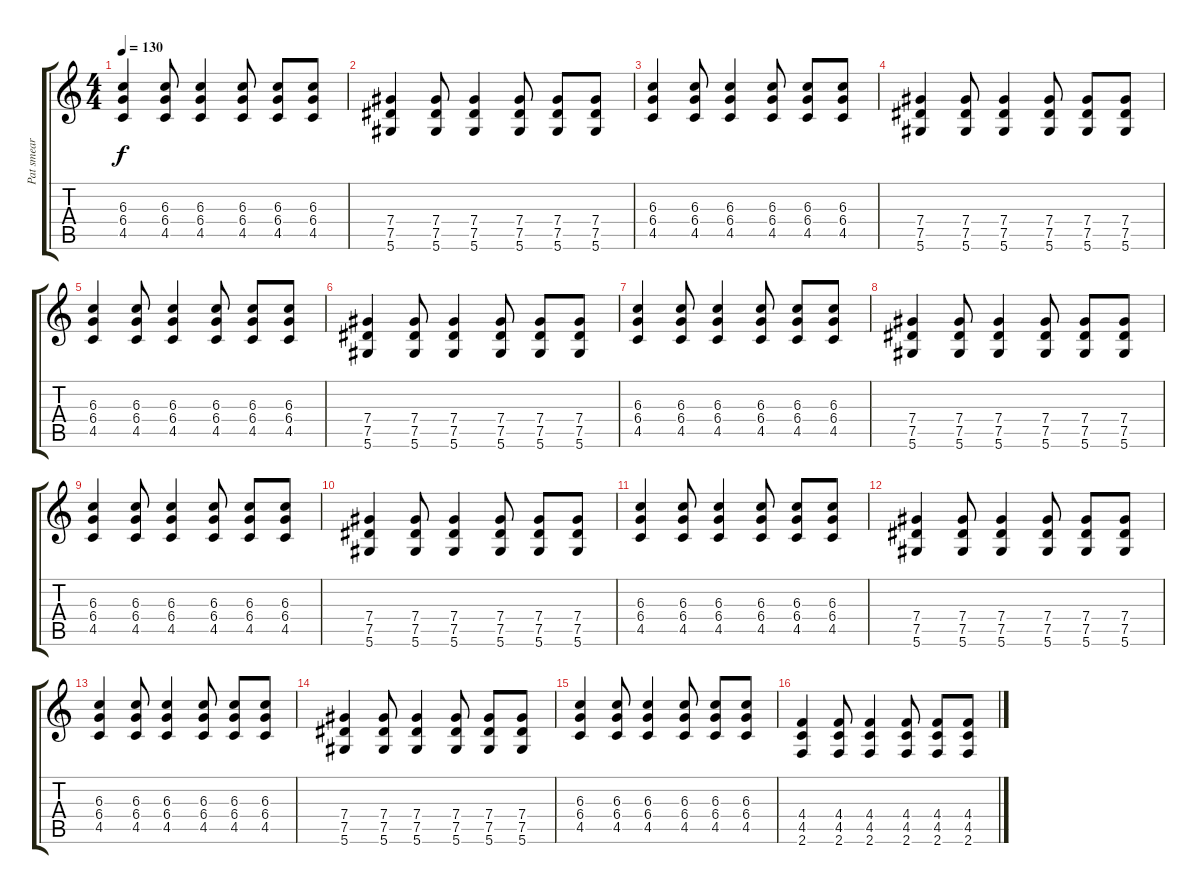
\track ("Pat smear" "Pat smear") {instrument overdrivenguitar}
\staff {score tabs}
\tuning (Eb4 Bb3 Gb3 Db3 Ab2 Eb2) {hide}
\ts (4 4)
\tempo 130
\clef g2
\ks c
(6.3 6.4 4.5).4{dy f} (6.3 6.4 4.5).8 (6.3 6.4 4.5).4 (6.3 6.4 4.5).8 (6.3 6.4 4.5).8 (6.3 6.4 4.5).8 |
(7.4 7.5 5.6).4 (7.4 7.5 5.6).8 (7.4 7.5 5.6).4 (7.4 7.5 5.6).8 (7.4 7.5 5.6).8 (7.4 7.5 5.6).8 |
(6.3 6.4 4.5).4 (6.3 6.4 4.5).8 (6.3 6.4 4.5).4 (6.3 6.4 4.5).8 (6.3 6.4 4.5).8 (6.3 6.4 4.5).8 |
(7.4 7.5 5.6).4 (7.4 7.5 5.6).8 (7.4 7.5 5.6).4 (7.4 7.5 5.6).8 (7.4 7.5 5.6).8 (7.4 7.5 5.6).8 |
(6.3 6.4 4.5).4 (6.3 6.4 4.5).8 (6.3 6.4 4.5).4 (6.3 6.4 4.5).8 (6.3 6.4 4.5).8 (6.3 6.4 4.5).8 |
(7.4 7.5 5.6).4 (7.4 7.5 5.6).8 (7.4 7.5 5.6).4 (7.4 7.5 5.6).8 (7.4 7.5 5.6).8 (7.4 7.5 5.6).8 |
(6.3 6.4 4.5).4 (6.3 6.4 4.5).8 (6.3 6.4 4.5).4 (6.3 6.4 4.5).8 (6.3 6.4 4.5).8 (6.3 6.4 4.5).8 |
(7.4 7.5 5.6).4 (7.4 7.5 5.6).8 (7.4 7.5 5.6).4 (7.4 7.5 5.6).8 (7.4 7.5 5.6).8 (7.4 7.5 5.6).8 |
(6.3 6.4 4.5).4 (6.3 6.4 4.5).8 (6.3 6.4 4.5).4 (6.3 6.4 4.5).8 (6.3 6.4 4.5).8 (6.3 6.4 4.5).8 |
(7.4 7.5 5.6).4 (7.4 7.5 5.6).8 (7.4 7.5 5.6).4 (7.4 7.5 5.6).8 (7.4 7.5 5.6).8 (7.4 7.5 5.6).8 |
(6.3 6.4 4.5).4 (6.3 6.4 4.5).8 (6.3 6.4 4.5).4 (6.3 6.4 4.5).8 (6.3 6.4 4.5).8 (6.3 6.4 4.5).8 |
(7.4 7.5 5.6).4 (7.4 7.5 5.6).8 (7.4 7.5 5.6).4 (7.4 7.5 5.6).8 (7.4 7.5 5.6).8 (7.4 7.5 5.6).8 |
(6.3 6.4 4.5).4 (6.3 6.4 4.5).8 (6.3 6.4 4.5).4 (6.3 6.4 4.5).8 (6.3 6.4 4.5).8 (6.3 6.4 4.5).8 |
(7.4 7.5 5.6).4 (7.4 7.5 5.6).8 (7.4 7.5 5.6).4 (7.4 7.5 5.6).8 (7.4 7.5 5.6).8 (7.4 7.5 5.6).8 |
(6.3 6.4 4.5).4 (6.3 6.4 4.5).8 (6.3 6.4 4.5).4 (6.3 6.4 4.5).8 (6.3 6.4 4.5).8 (6.3 6.4 4.5).8 |
(4.4 4.5 2.6).4 (4.4 4.5 2.6).8 (4.4 4.5 2.6).4 (4.4 4.5 2.6).8 (4.4 4.5 2.6).8 (4.4 4.5 2.6).8
